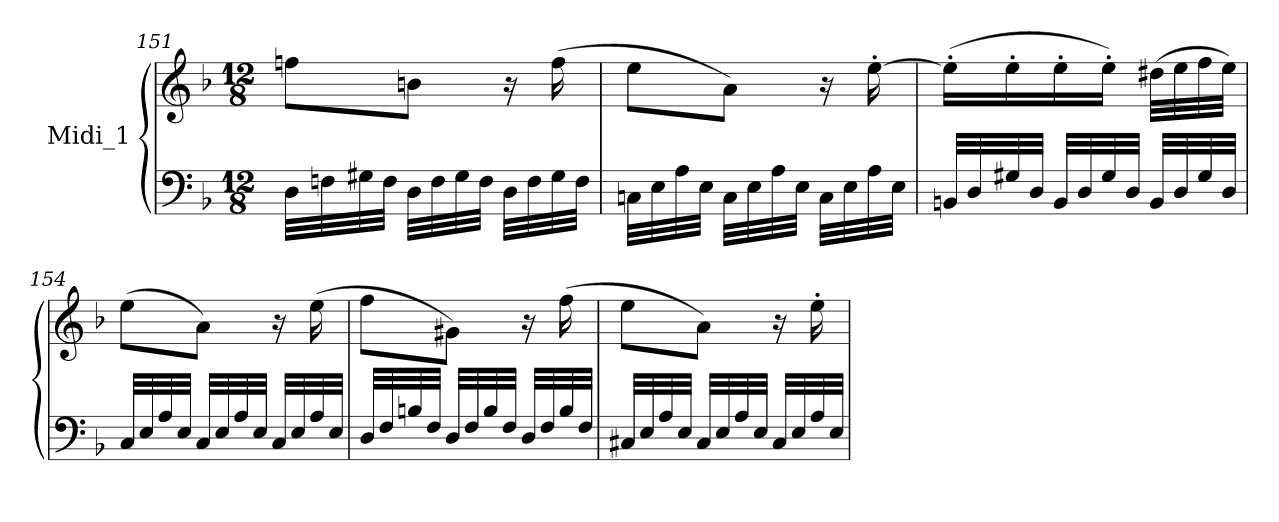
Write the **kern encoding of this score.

**kern	**kern
*part1	*part1
*staff2	*staff1
*I"Midi_1	*
*clefF4	*clefG2
*k[b-]	*k[b-]
*F:	*F:
*M12/8	*M12/8
=151	=151
*	*^
32D\LLL	8ffni\L	4ryy
32Fni\	.	.
32G#X\	.	.
32F\JJJ	.	.
32D\LLL	8bn\J	.
32F\	.	.
32G#\	.	.
32F\JJJ	.	.
32D\LLL	16r	8ryy
32F\	.	.
32G#\	(>16ff\	.
32F\JJJ	.	.
!!LO:PB:g=z	!!
=152	=152	=152
32Cni\LLL	8ee\L	4ryy
32E\	.	.
32A\	.	.
32E\JJJ	.	.
32C\LLL	8a\J)	.
32E\	.	.
32A\	.	.
32E\JJJ	.	.
32C\LLL	16r	8ryy
32E\	.	.
32A\	[16ee'\	.
32E\JJJ	.	.
*	*v	*v
!!LO:LB:g=z
=153	=153
*	*MM75
*^	*
*	*^	*
32BBn/LLL	4.ryy	4.ryy	(>16ee'\LL]
32D/	.	.	.
32G#X/	.	.	16ee'\
32D/JJJ	.	.	.
32BB/LLL	.	.	16ee'\
32D/	.	.	.
32G#/	.	.	16ee'\JJ)
32D/JJJ	.	.	.
32BB/LLL	.	.	(>32dd#X\LLL
32D/	.	.	32ee\
32G#/	.	.	32ff\
32D/JJJ	.	.	32ee\JJJ)
=154	=154	=154	=154
32C/LLL	4.ryy	4.ryy	(>8ee\L
32E/	.	.	.
32A/	.	.	.
32E/JJJ	.	.	.
32C/LLL	.	.	8a\J)
32E/	.	.	.
32A/	.	.	.
32E/JJJ	.	.	.
32C/LLL	.	.	16r
32E/	.	.	.
32A/	.	.	(>16ee\
32E/JJJ	.	.	.
=155	=155	=155	=155
32D/LLL	4.ryy	4.ryy	8ff\L
32F/	.	.	.
32Bn/	.	.	.
32F/JJJ	.	.	.
32D/LLL	.	.	8g#X\J)
32F/	.	.	.
32B/	.	.	.
32F/JJJ	.	.	.
32D/LLL	.	.	16r
32F/	.	.	.
32B/	.	.	(>16ff\
32F/JJJ	.	.	.
!!LO:LB:g=z
=156	=156	=156	=156
32C#X/LLL	4.ryy	4.ryy	8ee\L
32E/	.	.	.
32A/	.	.	.
32E/JJJ	.	.	.
32C#/LLL	.	.	8a\J)
32E/	.	.	.
32A/	.	.	.
32E/JJJ	.	.	.
32C#/LLL	.	.	16r
32E/	.	.	.
32A/	.	.	16ee'\
32E/JJJ	.	.	.
*v	*v	*v	*
=	=
*-	*-
